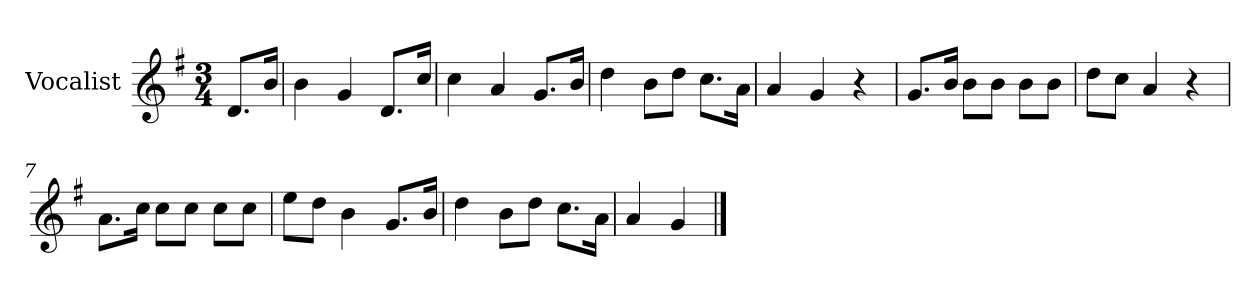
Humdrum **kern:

**kern
*part1
*staff1
*I"Vocalist
*k[f#]
*G:
*M3/4
=
8.dL
16bJk
=1
4b
4g
8.dL
16ccJk
=2
4cc
4a
8.gL
16bJk
=3
4dd
8bL
8ddJ
8.ccL
16aJk
=4
4a
4g
4r
=5
8.gL
16bJk
8bL
8bJ
8bL
8bJ
=6
8ddL
8ccJ
4a
4r
=7
8.aL
16ccJk
8ccL
8ccJ
8ccL
8ccJ
=8
8eeL
8ddJ
4b
8.gL
16bJk
=9
4dd
8bL
8ddJ
8.ccL
16aJk
=10
4a
4g
==
*-
